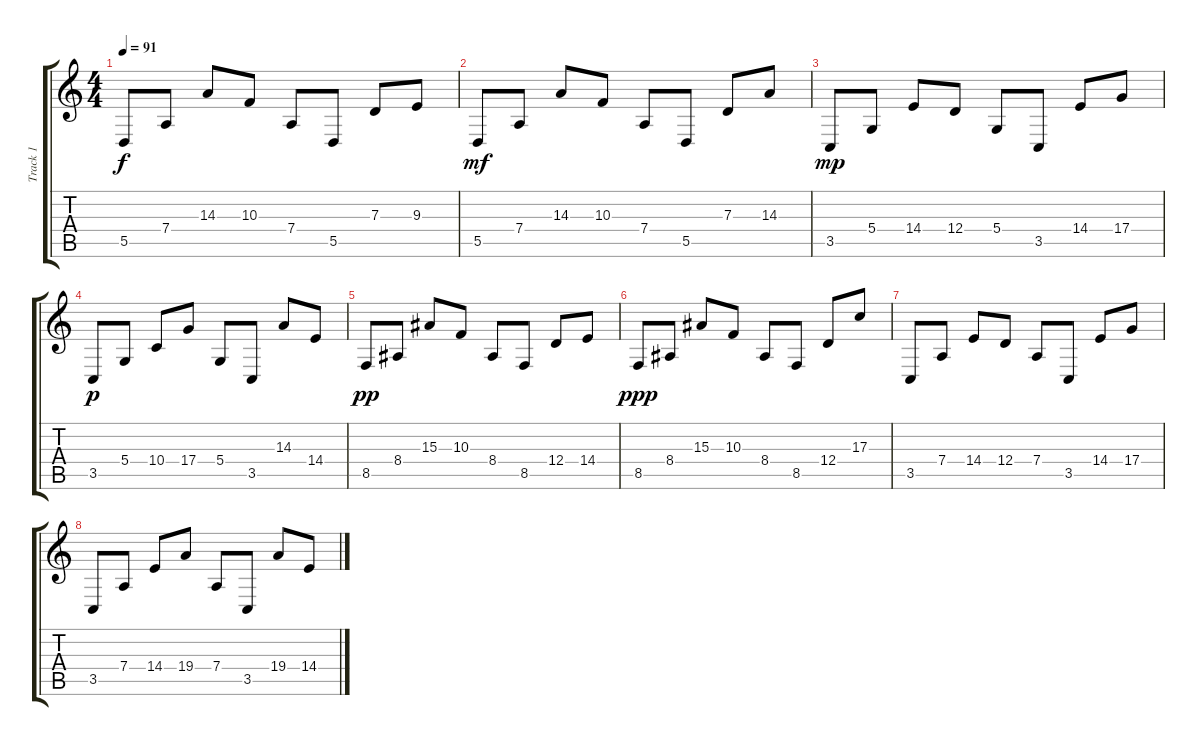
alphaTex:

\track ("Track 1" "Track 1") {instrument acousticgrandpiano}
\staff {score tabs}
\tuning (E4 B3 G3 D3 A2 E2) {hide}
\ts (4 4)
\tempo 91
\clef g2
\ks c
5.5.8{dy f} 7.4.8 14.3.8 10.3.8 7.4.8 5.5.8 7.3.8 9.3.8 |
5.5.8{dy mf} 7.4.8 14.3.8 10.3.8 7.4.8 5.5.8 7.3.8 14.3.8 |
3.5.8{dy mp} 5.4.8 14.4.8 12.4.8 5.4.8 3.5.8 14.4.8 17.4.8 |
3.5.8{dy p} 5.4.8 10.4.8 17.4.8 5.4.8 3.5.8 14.3.8 14.4.8 |
8.5.8{dy pp} 8.4.8 15.3.8 10.3.8 8.4.8 8.5.8 12.4.8 14.4.8 |
8.5.8{dy ppp} 8.4.8 15.3.8 10.3.8 8.4.8 8.5.8 12.4.8 17.3.8 |
3.5.8 7.4.8 14.4.8 12.4.8 7.4.8 3.5.8 14.4.8 17.4.8 |
3.5.8 7.4.8 14.4.8 19.4.8 7.4.8 3.5.8 19.4.8 14.4.8
